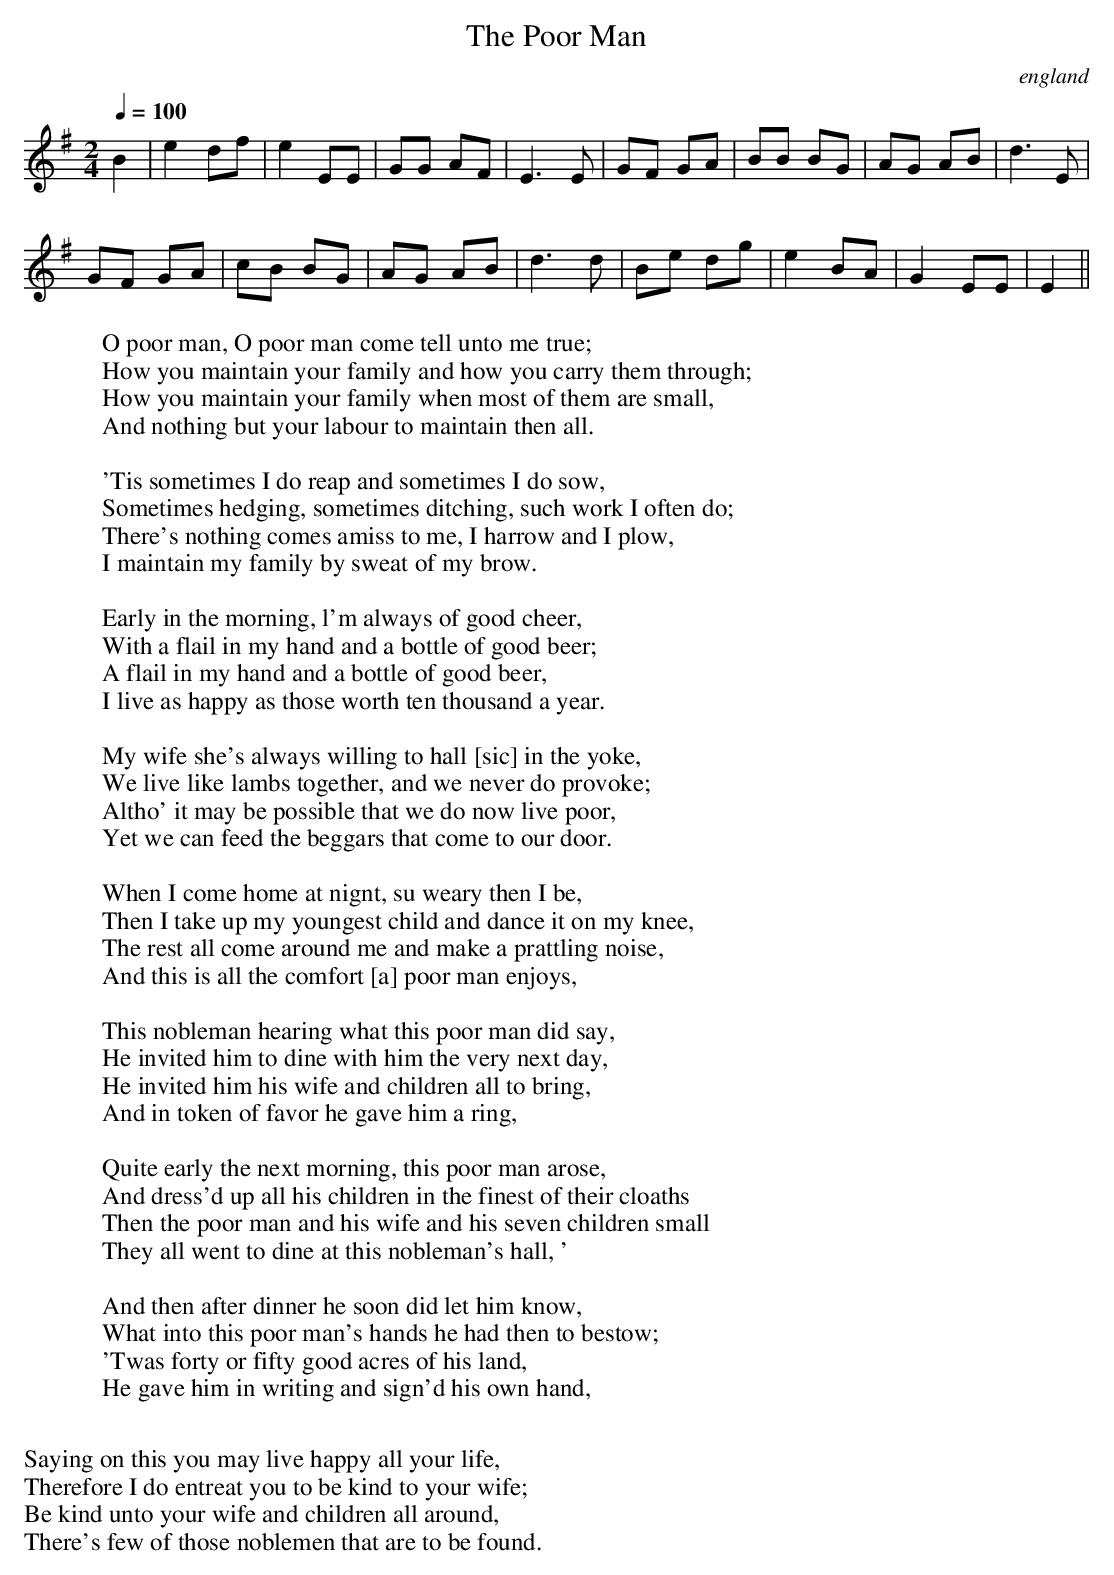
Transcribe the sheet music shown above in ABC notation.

X:1
T:Poor Man, The
O:england
M:2/4
L:1/8
Q:1/4=100
W:O poor man, O poor man come tell unto me true;
W:How you maintain your family and how you carry them through;
W:How you maintain your family when most of them are small,
W:And nothing but your labour to maintain then all.
W:
W:'Tis sometimes I do reap and sometimes I do sow,
W:Sometimes hedging, sometimes ditching, such work I often do;
W:There's nothing comes amiss to me, I harrow and I plow,
W:I maintain my family by sweat of my brow.
W:
W:Early in the morning, l'm always of good cheer,
W:With a flail in my hand and a bottle of good beer;
W:A flail in my hand and a bottle of good beer,
W:I live as happy as those worth ten thousand a year.
W:
W:My wife she's always willing to hall [sic] in the yoke,
W:We live like lambs together, and we never do provoke;
W:Altho' it may be possible that we do now live poor,
W:Yet we can feed the beggars that come to our door.
W:
W:When I come home at nignt, su weary then I be,
W:Then I take up my youngest child and dance it on my knee,
W:The rest all come around me and make a prattling noise,
W:And this is all the comfort [a] poor man enjoys,
W:
W:This nobleman hearing what this poor man did say,
W:He invited him to dine with him the very next day,
W:He invited him his wife and children all to bring,
W:And in token of favor he gave him a ring,
W:
W:Quite early the next morning, this poor man arose,
W:And dress'd up all his children in the finest of their cloaths
W:Then the poor man and his wife and his seven children small
W:They all went to dine at this nobleman's hall, '
W:
W:And then after dinner he soon did let him know,
W:What into this poor man's hands he had then to bestow;
W:'Twas forty or fifty good acres of his land,
W:He gave him in writing and sign'd his own hand,
W:
W:Saying on this you may live happy all your life,
W:Therefore I do entreat you to be kind to your wife;
W:Be kind unto your wife and children all around,
W:There's few of those noblemen that are to be found.
K:G
B2|e2 df|e2 EE|GG AF|E3E|GF GA|BB BG|AG AB|d3E|
GF GA|cB BG|AG AB|d3d|Be dg|e2 BA|G2 EE|E2||
